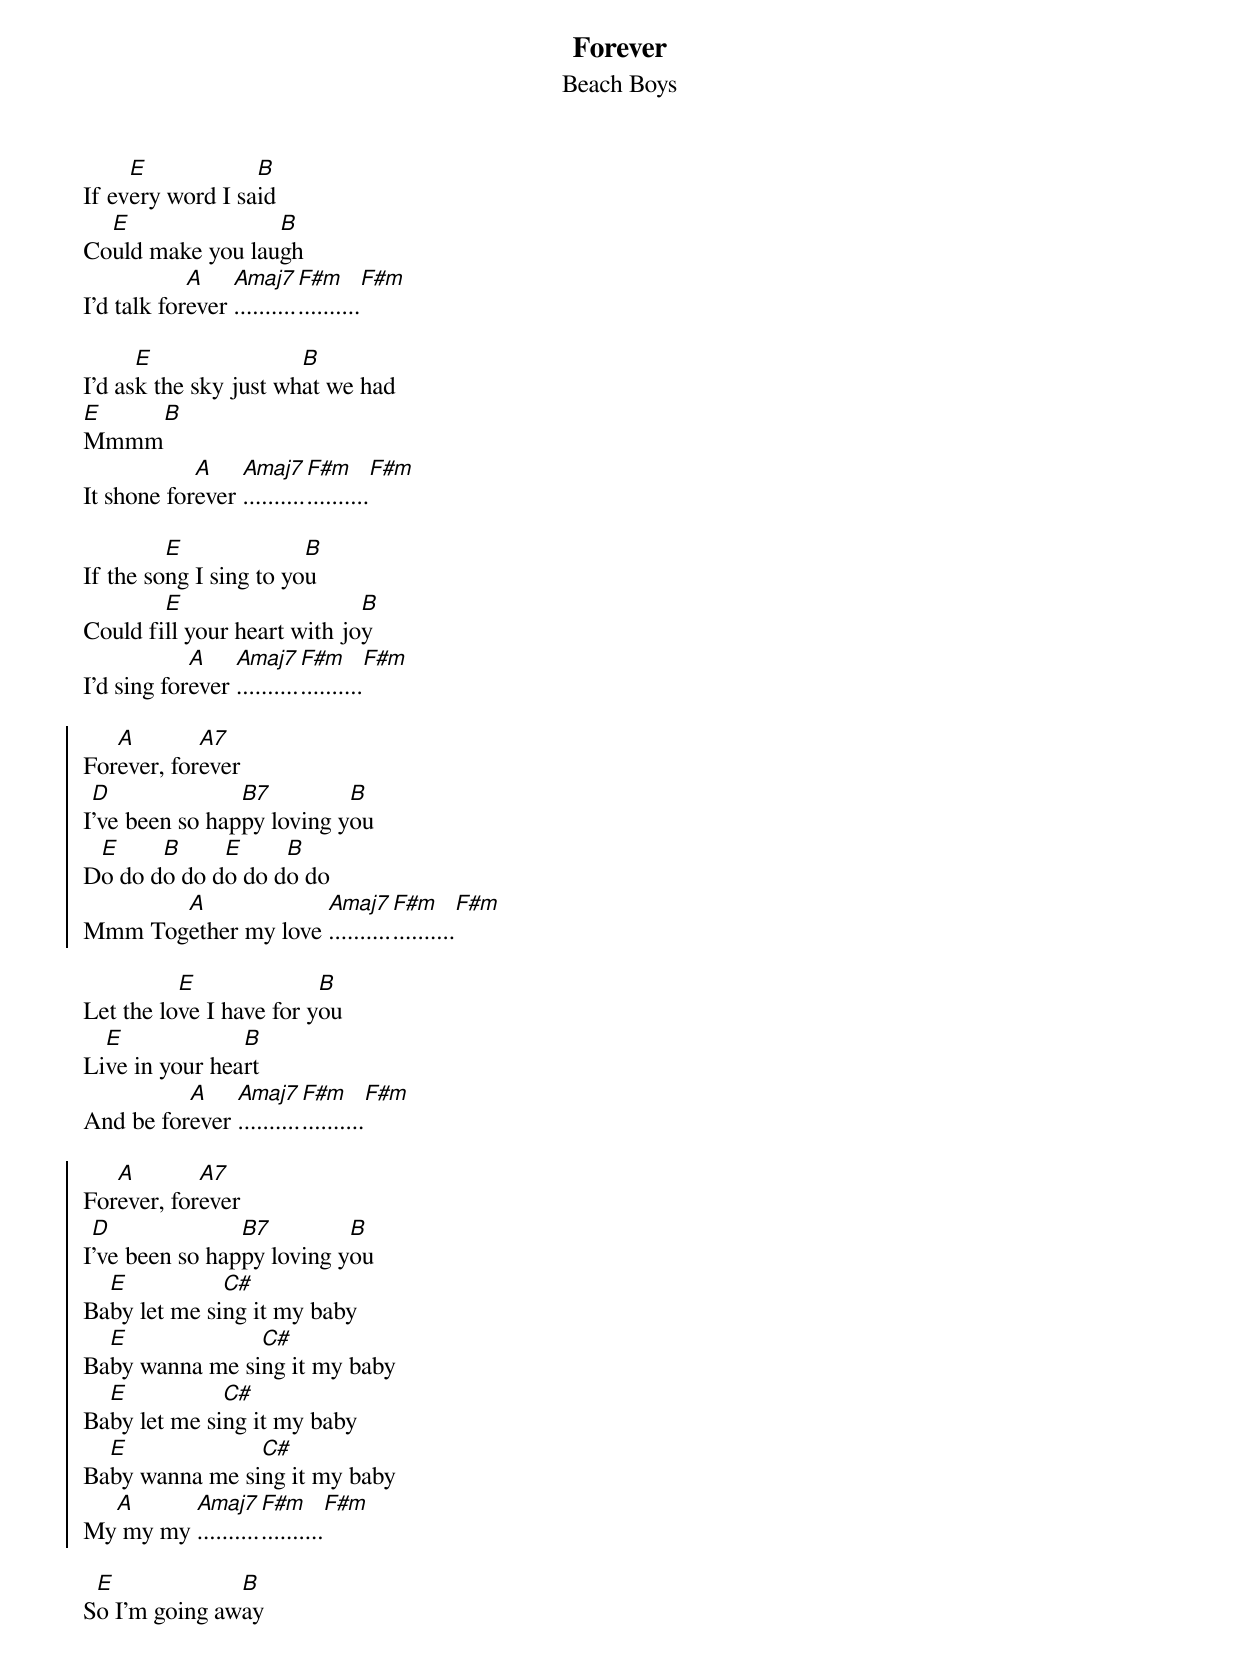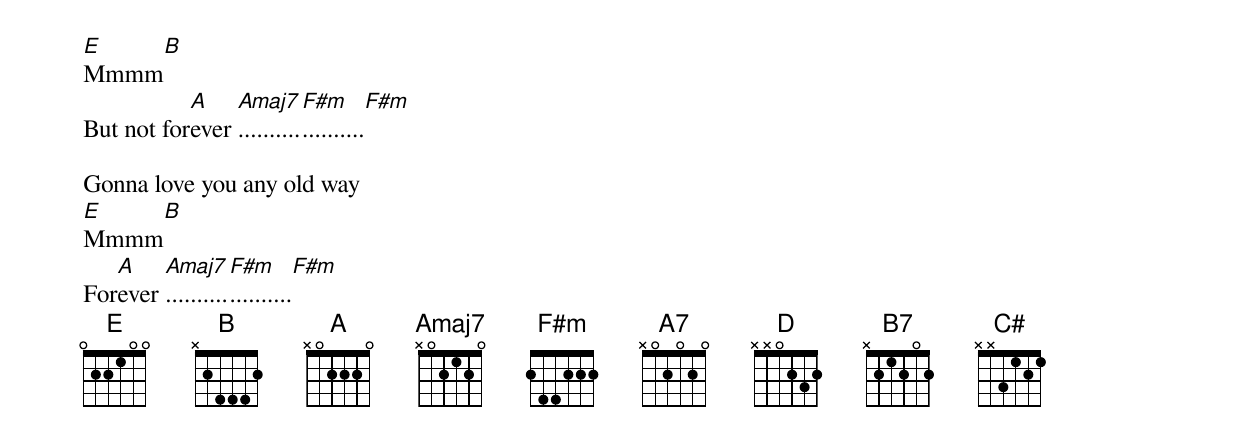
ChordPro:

{t:Forever}
{st:Beach Boys}

If ev[E]ery word I sa[B]id
Co[E]uld make you lau[B]gh
I'd talk for[A]ever [Amaj7]..........[F#m]..........[F#m]

I'd as[E]k the sky just wh[B]at we had
[E]Mmmm[B]
It shone for[A]ever [Amaj7]..........[F#m]..........[F#m]

If the so[E]ng I sing to yo[B]u
Could fi[E]ll your heart with jo[B]y
I'd sing for[A]ever [Amaj7]..........[F#m]..........[F#m]

{start_of_chorus}
For[A]ever, for[A7]ever
I[D]'ve been so hap[B7]py loving y[B]ou
D[E]o do d[B]o do d[E]o do d[B]o do
Mmm Tog[A]ether my love [Amaj7]..........[F#m]..........[F#m]
{end_of_chorus}

Let the lo[E]ve I have for y[B]ou
Li[E]ve in your hea[B]rt
And be for[A]ever [Amaj7]..........[F#m]..........[F#m]

{start_of_chorus}
For[A]ever, for[A7]ever
I[D]'ve been so hap[B7]py loving y[B]ou
Ba[E]by let me si[C#]ng it my baby
Ba[E]by wanna me si[C#]ng it my baby
Ba[E]by let me si[C#]ng it my baby
Ba[E]by wanna me si[C#]ng it my baby
My[A] my my [Amaj7]..........[F#m]..........[F#m]
{end_of_chorus}

S[E]o I'm going aw[B]ay
[E]Mmmm[B]
But not for[A]ever [Amaj7]..........[F#m]..........[F#m]

Gonna love you any old way
[E]Mmmm[B]
For[A]ever [Amaj7]..........[F#m]..........[F#m]
